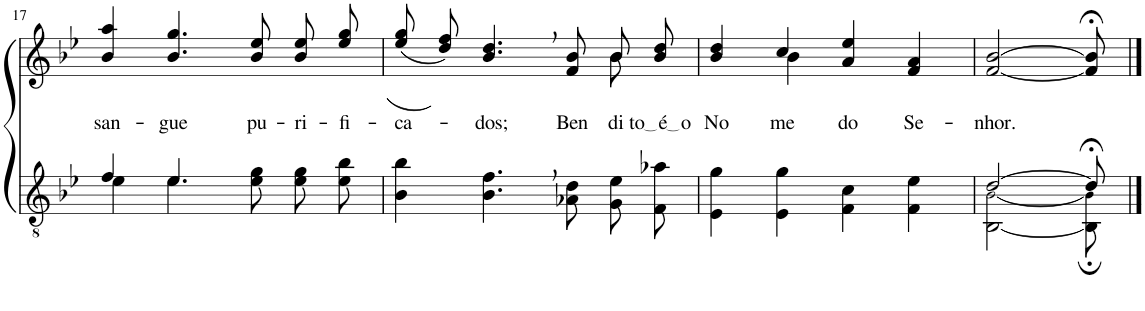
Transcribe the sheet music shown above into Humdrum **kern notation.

**kern	**kern	**text
*part2	*part1	*part1
*staff2	*staff1	*staff1
*I"Parte III e IV	*I"Parte I e II	*
!!LO:PB:g=z
*clefGv2	*clefG2	*
*Trd4c7	*Trd4c7	*
*k[b-e-]	*k[b-e-]	*
*M4/4	*M4/4	*
=17	=17	=17
*^	*	*
!	!	!	!LO:LY:b
4e-\	4f/	4b-/ 4aa/	san-
!	!	!	!LO:LY:b
4.e-\	4.e-/	4.b-/ 4.gg/	-gue
!	!	!	!LO:LY:b
8e-\ 8g\	4.ryy	8b-/ 8ee-/	pu-
!	!	!	!LO:LY:b
8e-\ 8g\L	.	8b-\ 8ee-\L	-ri-
!	!	!	!LO:LY:b
8e-\ 8b-\J	.	8ee-\ 8gg\J	-fi-
*v	*v	*	*
=18	=18	=18
!	!	!LO:LY:b
*	*^	*
4B-\ 4b-\	((8ee-\ 8gg\L	2.ryy	-ca-
.	8dd\ 8ff\J))	.	.
!	!	!	!LO:LY:b
4.B-\, 4.f\,	4.b-/, 4.dd/,	.	-dos;
!	!	!	!LO:LY:b
8A-X\ 8d\	8f/ 8b-/	.	Ben-
!	!	!	!LO:LY:b
8G\ 8e-\L	8b-\L	8b-\	-di-
!	!	!	!LO:LY:b
8F\ 8a-X\J	8b-\ 8dd\J	8ryy	to é o
=19	=19	=19	=19
!	!	!	!LO:LY:b
4E-\ 4g\	4b-/ 4dd/	4ryy	No-
!	!	!	!LO:LY:b
4E-\ 4g\	4cc/	4b-\	-me
!	!	!	!LO:LY:b
4F\ 4c\	4a/ 4ee-/	2ryy	do
!	!	!	!LO:LY:b
4F\ 4e-\	4f/ 4a/	.	Se-
*	*v	*v	*
=20	=20	=20
*^	*	*
!	!	!	!LO:LY:b
[2d/	[2BB-\ [2B-!\	[2f/ [2b-/	-nhor.
8d;</]	8BB-\]; 8B-!\];	8f/];< 8b-/];<	.
*v	*v	*	*
==	==	==
*-	*-	*-
